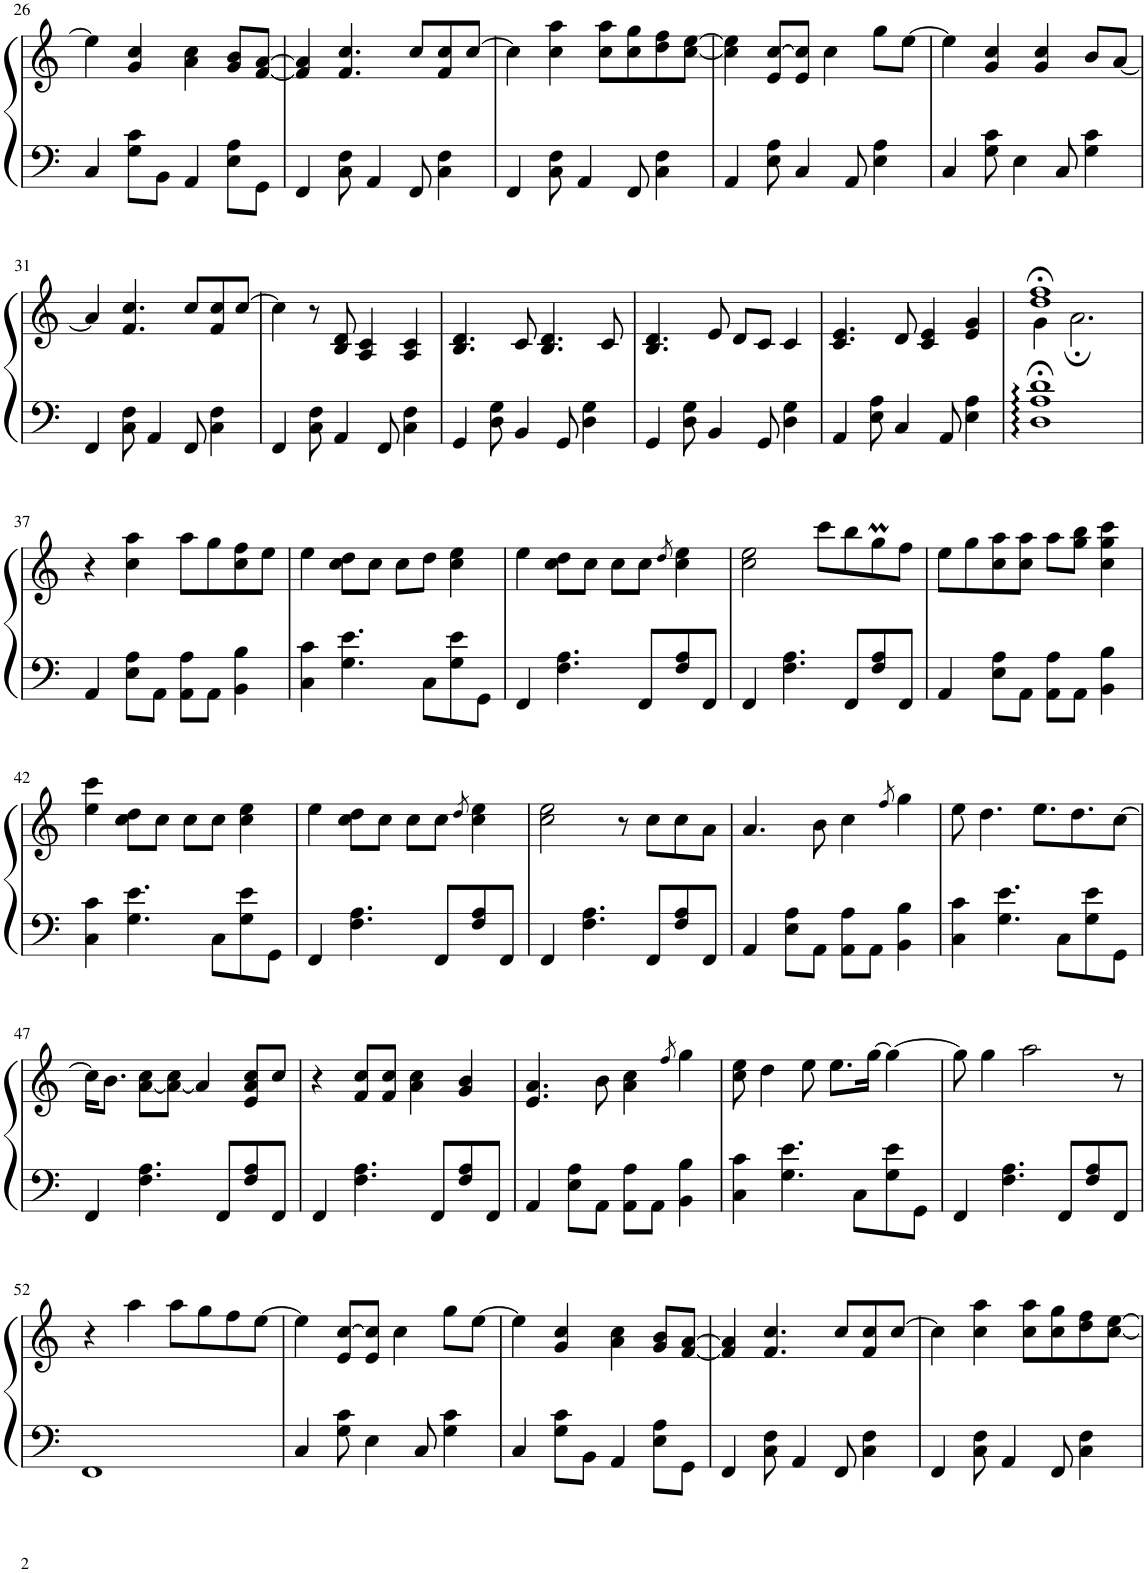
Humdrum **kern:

**kern	**kern
*part1	*part1
*staff2	*staff1
*I"Piano	*
*I'Pno.	*
!!LO:PB:g=z
*clefF4	*clefG2
*k[]	*k[]
*M4/4	*M4/4
=26	=26
4C/	4ee\]
8G\ 8c\L	4g/ 4cc/
8BB\J	.
4AA/	4a\ 4cc\
8E\ 8A\L	8g/ 8b/L
8GG\J	[8f/ [8a/J
=27	=27
4FF/	4f/] 4a/]
8C\ 8F\	4.f/ 4.cc/
4AA/	.
8FF/	8cc/L
4C\ 4F\	8f/ 8cc/
.	[8cc/J
=28	=28
4FF/	4cc\]
8C\ 8F\	4cc\ 4aa\
4AA/	.
.	8cc\ 8aa\L
8FF/	8cc\ 8gg\
4C\ 4F\	8dd\ 8ff\
.	[8cc\ [8ee\J
=29	=29
4AA/	4cc\] 4ee\]
8E\ 8A\	8e/ [8cc/L
4C/	8e/ 8cc/]J
.	4cc\
8AA/	.
4E\ 4A\	8gg\L
.	[8ee\J
=30	=30
4C/	4ee\]
8G\ 8c\	4g/ 4cc/
4E\	.
.	4g/ 4cc/
8C/	.
4G\ 4c\	8b/L
.	[8a/J
!!LO:LB:g=z
=31	=31
4FF/	4a/]
8C\ 8F\	4.f/ 4.cc/
4AA/	.
8FF/	8cc/L
4C\ 4F\	8f/ 8cc/
.	[8cc/J
=32	=32
4FF/	4cc\]
8C\ 8F\	8r
4AA/	8B/ 8d/
.	4A/ 4c/
8FF/	.
4C\ 4F\	4A/ 4c/
=33	=33
4GG/	4.B/ 4.d/
8D\ 8G\	.
4BB/	8c/
.	4.B/ 4.d/
8GG/	.
4D\ 4G\	.
.	8c/
=34	=34
4GG/	4.B/ 4.d/
8D\ 8G\	.
4BB/	8e/
.	8d/L
8GG/	8c/J
4D\ 4G\	4c/
=35	=35
4AA/	4.c/ 4.e/
8E\ 8A\	.
4C/	8d/
.	4c/ 4e/
8AA/	.
4E\ 4A\	4e/ 4g/
=36	=36
*	*^
1D;< 1A;< 1d;<	1dd;< 1ff;<	4g\
.	.	2.a;\
*	*v	*v
!!LO:LB:g=z
=37	=37
4AA/	4r
8E\ 8A\L	4cc\ 4aa\
8AA\J	.
8AA\ 8A\L	8aa\L
8AA\J	8gg\
4BB\ 4B\	8cc\ 8ff\
.	8ee\J
=38	=38
4C\ 4c\	4ee\
4.G\ 4.e\	8cc\ 8dd\L
.	8cc\J
.	8cc\L
8C\L	8dd\J
8G\ 8e\	4cc\ 4ee\
8GG\J	.
=39	=39
4FF/	4ee\
4.F\ 4.A\	8cc\ 8dd\L
.	8cc\J
.	8cc\L
8FF/L	8cc\J
.	8qdd/
8F/ 8A/	4cc\ 4ee\
8FF/J	.
=40	=40
4FF/	2cc\ 2ee\
4.F\ 4.A\	.
.	8ccc\L
8FF/L	8bb\
8F/ 8A/	8ggM\
8FF/J	8ff\J
=41	=41
4AA/	8ee\L
.	8gg\
8E\ 8A\L	8cc\ 8aa\
8AA\J	8cc\ 8aa\J
8AA\ 8A\L	8aa\L
8AA\J	8gg\ 8bb\J
4BB\ 4B\	4cc\ 4gg\ 4ccc\
!!LO:LB:g=z
=42	=42
4C\ 4c\	4ee\ 4ccc\
4.G\ 4.e\	8cc\ 8dd\L
.	8cc\J
.	8cc\L
8C\L	8cc\J
8G\ 8e\	4cc\ 4ee\
8GG\J	.
=43	=43
4FF/	4ee\
4.F\ 4.A\	8cc\ 8dd\L
.	8cc\J
.	8cc\L
8FF/L	8cc\J
.	8qdd/
8F/ 8A/	4cc\ 4ee\
8FF/J	.
=44	=44
4FF/	2cc\ 2ee\
4.F\ 4.A\	.
.	8r
8FF/L	8cc\L
8F/ 8A/	8cc\
8FF/J	8a\J
=45	=45
4AA/	4.a/
8E\ 8A\L	.
8AA\J	8b\
8AA\ 8A\L	4cc\
8AA\J	.
.	8qff/
4BB\ 4B\	4gg\
=46	=46
4C\ 4c\	8ee\
.	4.dd\
4.G\ 4.e\	.
.	8.ee\L
8C\L	.
.	8.dd\
8G\ 8e\	.
8GG\J	[8cc\J
!!LO:LB:g=z
=47	=47
4FF/	16cc\KL]
.	8.b\J
4.F\ 4.A\	[8a\ 8cc\L
.	8a\_ 8cc\J
.	4a/]
8FF/L	.
8F/ 8A/	8e/ 8a/ 8cc/L
8FF/J	8cc/J
=48	=48
4FF/	4r
4.F\ 4.A\	8f/ 8cc/L
.	8f/ 8cc/J
.	4a\ 4cc\
8FF/L	.
8F/ 8A/	4g/ 4b/
8FF/J	.
=49	=49
4AA/	4.e/ 4.a/
8E\ 8A\L	.
8AA\J	8b\
8AA\ 8A\L	4a\ 4cc\
8AA\J	.
.	8qff/
4BB\ 4B\	4gg\
=50	=50
4C\ 4c\	8cc\ 8ee\
.	4dd\
4.G\ 4.e\	.
.	8ee\
.	8.ee\L
8C\L	.
.	[16gg\Jk
8G\ 8e\	4gg\_
8GG\J	.
=51	=51
4FF/	8gg\]
.	4gg\
4.F\ 4.A\	.
.	2aa\
8FF/L	.
8F/ 8A/	.
8FF/J	8r
!!LO:LB:g=z
=52	=52
1FF	4r
.	4aa\
.	8aa\L
.	8gg\
.	8ff\
.	[8ee\J
=53	=53
4C/	4ee\]
8G\ 8c\	8e/ [8cc/L
4E\	8e/ 8cc/]J
.	4cc\
8C/	.
4G\ 4c\	8gg\L
.	[8ee\J
=54	=54
4C/	4ee\]
8G\ 8c\L	4g/ 4cc/
8BB\J	.
4AA/	4a\ 4cc\
8E\ 8A\L	8g/ 8b/L
8GG\J	[8f/ [8a/J
=55	=55
4FF/	4f/] 4a/]
8C\ 8F\	4.f/ 4.cc/
4AA/	.
8FF/	8cc/L
4C\ 4F\	8f/ 8cc/
.	[8cc/J
=56	=56
4FF/	4cc\]
8C\ 8F\	4cc\ 4aa\
4AA/	.
.	8cc\ 8aa\L
8FF/	8cc\ 8gg\
4C\ 4F\	8dd\ 8ff\
.	[8cc\ [8ee\J
=	=
*-	*-
